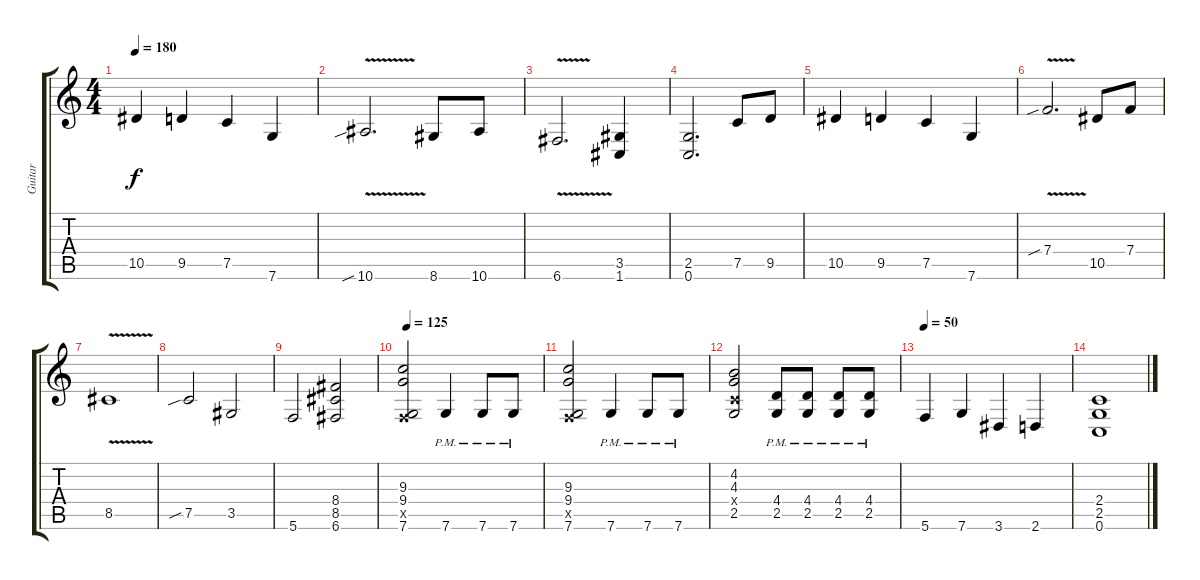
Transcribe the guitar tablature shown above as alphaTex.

\track ("Guitar" "Guitar") {instrument distortionguitar}
\staff {score tabs}
\tuning (C4 G3 Eb3 Bb2 F2 C2) {hide}
\ts (4 4)
\tempo 180
\clef g2
\ks c
10.5.4{dy f} 9.5.4 7.5.4 7.6.4 |
10.6{v sib}.2{d} 8.6.8 10.6.8 |
6.6{v}.2{d} (3.5 1.6).4 |
(2.5 0.6).2{d} 7.5.8 9.5.8 |
10.5.4 9.5.4 7.5.4 7.6.4 |
7.4{v sib}.2{d} 10.5.8 7.4.8 |
8.5{v}.1 |
7.5{sib}.2 3.5.2 |
5.6.2 (8.4 8.5 6.6).2 |
\tempo 125
(9.3 9.4 0.5{x} 7.6).2 7.6{pm}.4 7.6{pm}.8 7.6{pm}.8 |
(9.3 9.4 0.5{x} 7.6).2 7.6{pm}.4 7.6{pm}.8 7.6{pm}.8 |
(4.2 4.3 2.4{x} 2.5).2 (4.4 2.5{pm}).8 (4.4 2.5{pm}).8 (4.4 2.5{pm}).8 (4.4 2.5{pm}).8 |
\tempo 50
5.6.4 7.6.4 3.6.4 2.6.4 |
(2.4 2.5 0.6).1
